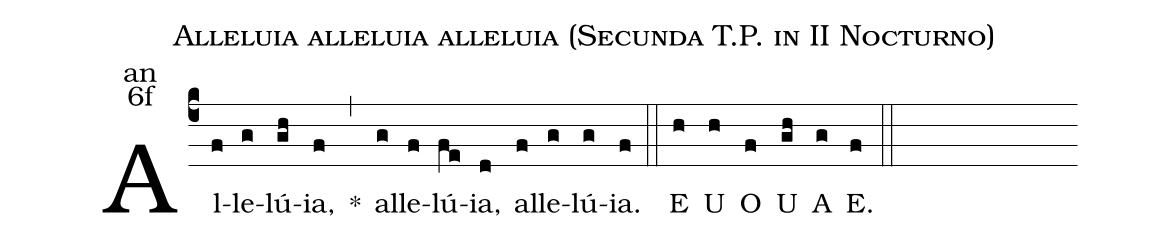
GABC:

name:Alleluia alleluia alleluia (Secunda T.P. in II Nocturno);
office-part:an;
mode:6f;
%%
(c4) Al(f)le(g)lú(gh)ia,(f) <sp>*</sp>(,) al(g)le(f)lú(fe)ia,(d) al(f)le(g)lú(g)ia.(f) (::)
<eu>E(h) U(h) O(f) U(gh) A(g) E.(f) </eu>(::)
